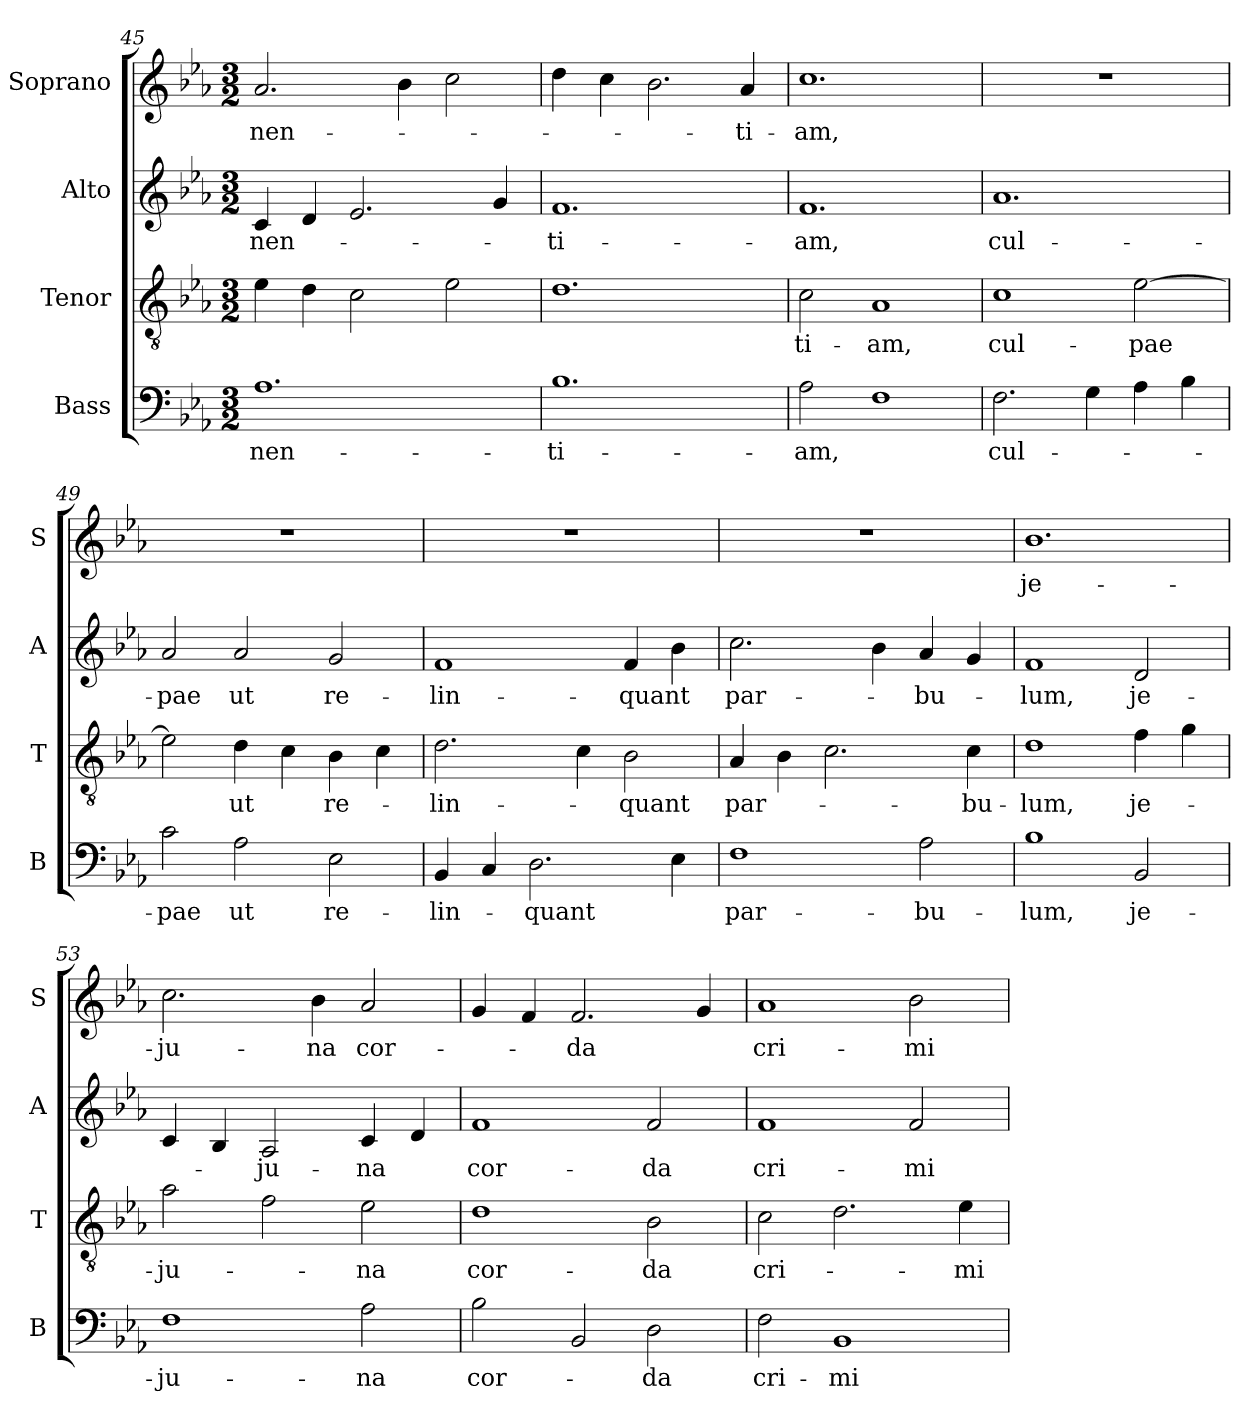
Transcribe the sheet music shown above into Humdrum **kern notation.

**kern	**text	**kern	**text	**kern	**text	**kern	**text
*part4	*part4	*part3	*part3	*part2	*part2	*part1	*part1
*staff4	*staff4	*staff3	*staff3	*staff2	*staff2	*staff1	*staff1
*I"Bass	*	*I"Tenor	*	*I"Alto	*	*I"Soprano	*
*I'B	*	*I'T	*	*I'A	*	*I'S	*
*clefF4	*	*clefGv2	*	*clefG2	*	*clefG2	*
*k[b-e-a-]	*	*k[b-e-a-]	*	*k[b-e-a-]	*	*k[b-e-a-]	*
*c:	*	*c:	*	*c:	*	*c:	*
*M3/2	*	*M3/2	*	*M3/2	*	*M3/2	*
=45	=45	=45	=45	=45	=45	=45	=45
1.A-	-nen-	4e-\	.	4c/	-nen-	2.a-/	-nen-
.	.	4d\	.	4d/	.	.	.
.	.	2c\	.	2.e-/	.	.	.
.	.	.	.	.	.	4b-\	.
.	.	2e-\	.	.	.	2cc\	.
.	.	.	.	4g/	.	.	.
=46	=46	=46	=46	=46	=46	=46	=46
1.B-	-ti-	1.d	.	1.f	-ti-	4dd\	.
.	.	.	.	.	.	4cc\	.
.	.	.	.	.	.	2.b-\	.
.	.	.	.	.	.	4a-/	-ti-
!!LO:LB:g=z
=47	=47	=47	=47	=47	=47	=47	=47
2A-\	-am,	2c\	-ti-	1.f	-am,	1.cc	-am,
1F	.	1A-	-am,	.	.	.	.
=48	=48	=48	=48	=48	=48	=48	=48
2.F\	cul-	1c	cul-	1.a-	cul-	1.r	.
4G\	.	.	.	.	.	.	.
4A-\	.	[2e-\	-pae	.	.	.	.
4B-\	.	.	.	.	.	.	.
=49	=49	=49	=49	=49	=49	=49	=49
2c\	-pae	2e-\]	.	2a-/	-pae	1.r	.
2A-\	ut	4d\	ut	2a-/	ut	.	.
.	.	4c\	.	.	.	.	.
2E-\	re-	4B-\	re-	2g/	re-	.	.
.	.	4c\	.	.	.	.	.
=50	=50	=50	=50	=50	=50	=50	=50
4BB-/	-lin-	2.d\	-lin-	1f	-lin-	1.r	.
4C/	.	.	.	.	.	.	.
2.D\	-quant	.	.	.	.	.	.
.	.	4c\	.	.	.	.	.
.	.	2B-\	-quant	4f/	-quant	.	.
4E-\	.	.	.	4b-\	.	.	.
=51	=51	=51	=51	=51	=51	=51	=51
1F	par-	4A-/	par-	2.cc\	par-	1.r	.
.	.	4B-\	.	.	.	.	.
.	.	2.c\	.	.	.	.	.
.	.	.	.	4b-\	.	.	.
2A-\	-bu-	.	.	4a-/	-bu-	.	.
.	.	4c\	-bu-	4g/	.	.	.
!!LO:PB:g=z
=52	=52	=52	=52	=52	=52	=52	=52
1B-	-lum,	1d	-lum,	1f	-lum,	1.b-	je-
2BB-/	je-	4f\	je-	2d/	je-	.	.
.	.	4g\	.	.	.	.	.
=53	=53	=53	=53	=53	=53	=53	=53
1F	-ju-	2a-\	-ju-	4c/	.	2.cc\	-ju-
.	.	.	.	4B-/	.	.	.
.	.	2f\	.	2A-/	-ju-	.	.
.	.	.	.	.	.	4b-\	-na
2A-\	-na	2e-\	-na	4c/	-na	2a-/	cor-
.	.	.	.	4d/	.	.	.
=54	=54	=54	=54	=54	=54	=54	=54
2B-\	cor-	1d	cor-	1f	cor-	4g/	.
.	.	.	.	.	.	4f/	.
2BB-/	.	.	.	.	.	2.f/	-da
2D\	-da	2B-\	-da	2f/	-da	.	.
.	.	.	.	.	.	4g/	.
=55	=55	=55	=55	=55	=55	=55	=55
2F\	cri-	2c\	cri-	1f	cri-	1a-	cri-
1BB-	-mi-	2.d\	.	.	.	.	.
.	.	.	.	2f/	-mi-	2b-\	-mi-
.	.	4e-\	-mi-	.	.	.	.
=	=	=	=	=	=	=	=
*-	*-	*-	*-	*-	*-	*-	*-
